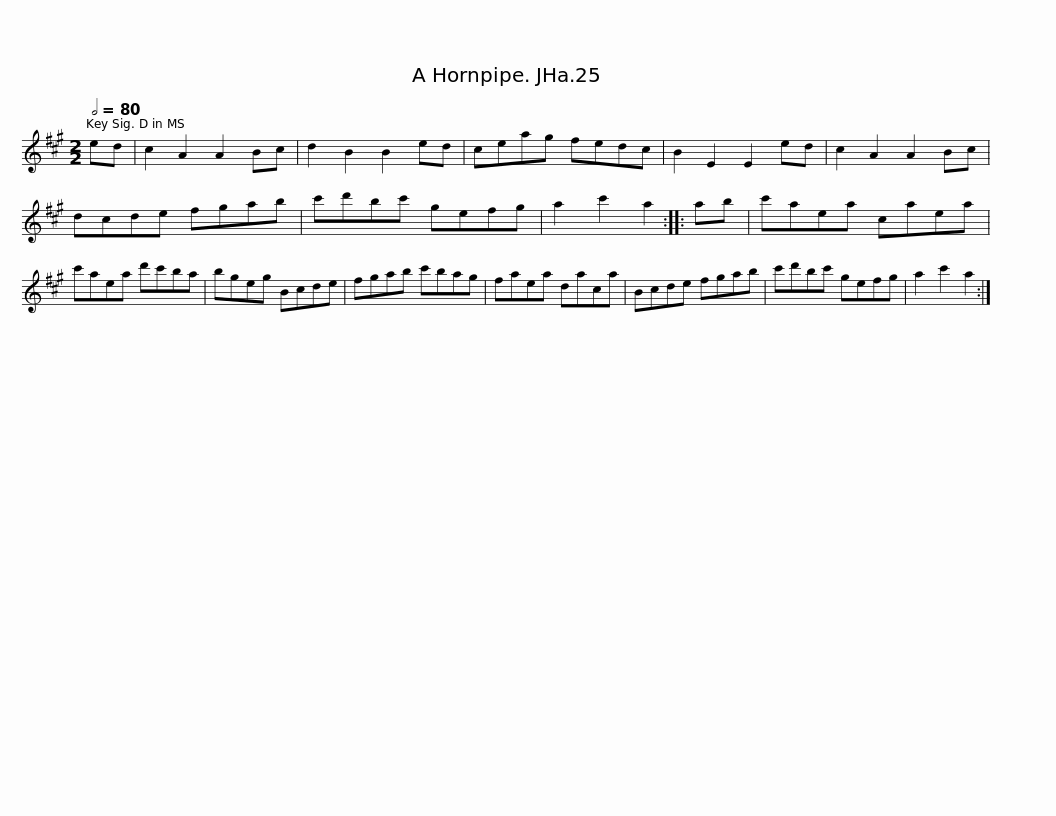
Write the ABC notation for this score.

X:1
L:1/8
Q:1/2=80
M:2/2
I:linebreak $
K:A
V:1 treble
V:1
 ed | c2 A2 A2 Bc | d2 B2 B2 ed | ceag fedc | B2 E2 E2 ed | %5
 c2 A2 A2 Bc | dcde fgab |$ c'd'bc' gefg | a2 c'2 a2 :: ab | %10
 c'aea caea | c'aea d'c'ba | bgeg Bcde |$ fgab c'bag | faea daca | %15
 Bcde fgab | c'd'bc' gefg | a2 c'2 a2 :| %18
